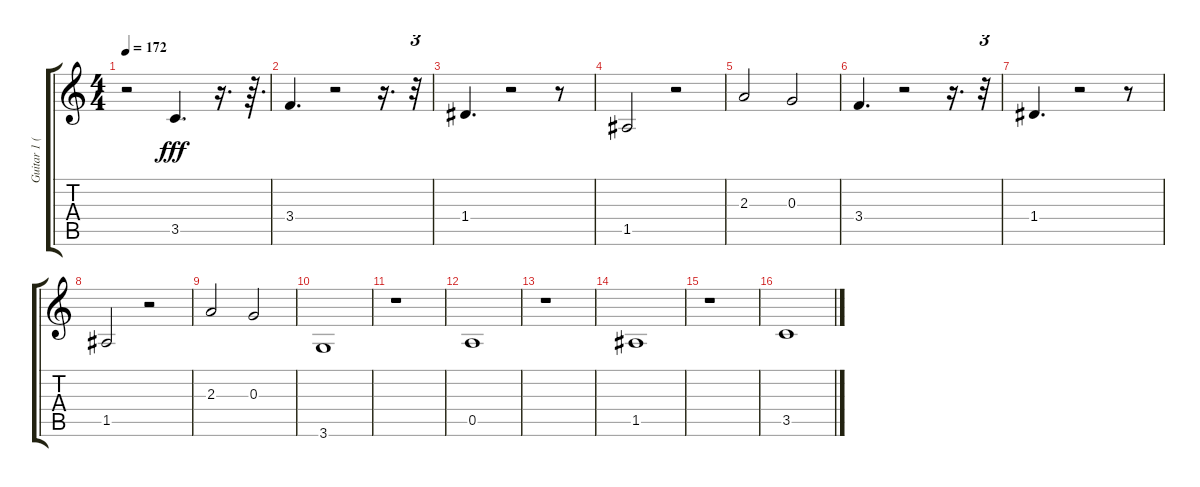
\track ("Guitar 1 (Same)" "Guitar 1 (") {instrument acousticguitarnylon}
\staff {score tabs}
\tuning (E4 B3 G3 D3 A2 E2) {hide}
\ts (4 4)
\tempo 172
\clef g2
\ks c
r.2{dy fff} 3.5.4{d} r.16{d} r.64{d} |
3.4.4{d} r.2 r.16{d} r.32{tu (3 2)} |
1.4.4{d} r.2 r.8 |
1.5.2 r.2 |
2.3.2 0.3.2 |
3.4.4{d} r.2 r.16{d} r.32{tu (3 2)} |
1.4.4{d} r.2 r.8 |
1.5.2 r.2 |
2.3.2 0.3.2 |
3.6.1 |
r.1 |
0.5.1 |
r.1 |
1.5.1 |
r.1 |
3.5.1
